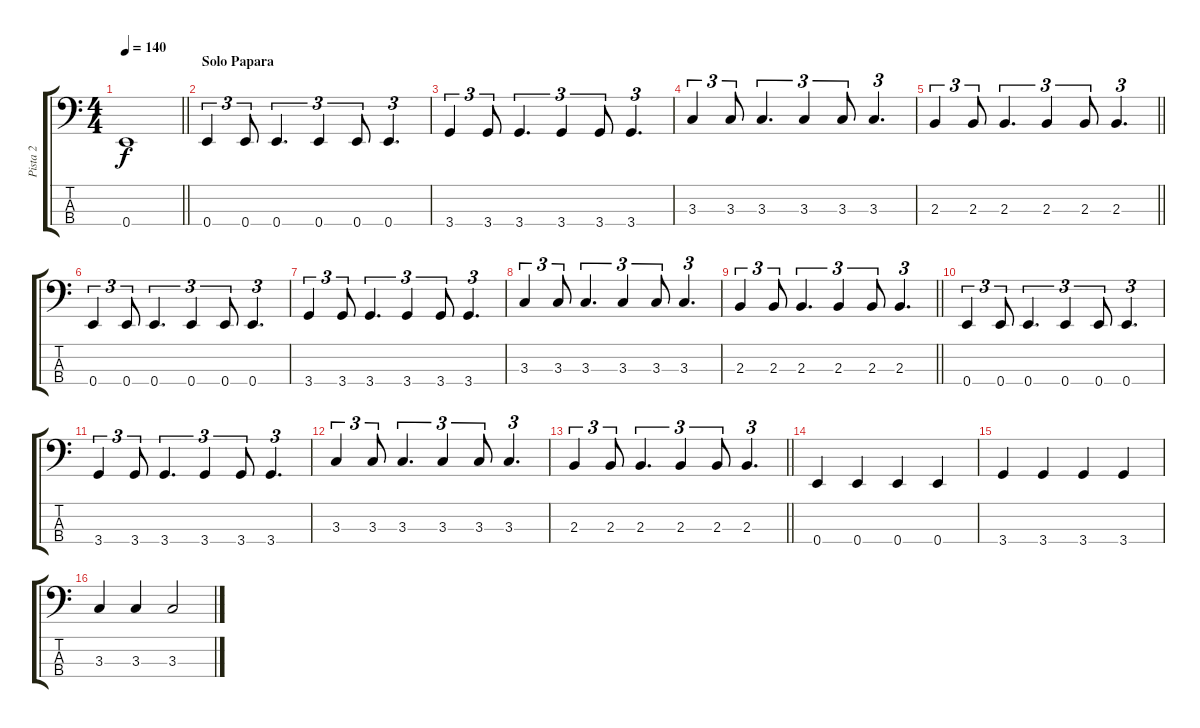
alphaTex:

\track ("Pista 2" "Pista 2") {instrument electricbassfinger}
\staff {score tabs}
\tuning (G2 D2 A1 E1) {hide}
\ts (4 4)
\tempo 140
\clef f4
\barLineRight lightlight
\ks c
0.4{t}.1{dy f} |
\section ("" "Solo Papara")
0.4.4{tu (3 2)} 0.4.8{tu (3 2)} 0.4.4{d tu (3 2)} 0.4.4{tu (3 2)} 0.4.8{tu (3 2)} 0.4.4{d tu (3 2)} |
3.4.4{tu (3 2)} 3.4.8{tu (3 2)} 3.4.4{d tu (3 2)} 3.4.4{tu (3 2)} 3.4.8{tu (3 2)} 3.4.4{d tu (3 2)} |
3.3.4{tu (3 2)} 3.3.8{tu (3 2)} 3.3.4{d tu (3 2)} 3.3.4{tu (3 2)} 3.3.8{tu (3 2)} 3.3.4{d tu (3 2)} |
\barLineRight lightlight
2.3.4{tu (3 2)} 2.3.8{tu (3 2)} 2.3.4{d tu (3 2)} 2.3.4{tu (3 2)} 2.3.8{tu (3 2)} 2.3.4{d tu (3 2)} |
0.4.4{tu (3 2)} 0.4.8{tu (3 2)} 0.4.4{d tu (3 2)} 0.4.4{tu (3 2)} 0.4.8{tu (3 2)} 0.4.4{d tu (3 2)} |
3.4.4{tu (3 2)} 3.4.8{tu (3 2)} 3.4.4{d tu (3 2)} 3.4.4{tu (3 2)} 3.4.8{tu (3 2)} 3.4.4{d tu (3 2)} |
3.3.4{tu (3 2)} 3.3.8{tu (3 2)} 3.3.4{d tu (3 2)} 3.3.4{tu (3 2)} 3.3.8{tu (3 2)} 3.3.4{d tu (3 2)} |
\barLineRight lightlight
2.3.4{tu (3 2)} 2.3.8{tu (3 2)} 2.3.4{d tu (3 2)} 2.3.4{tu (3 2)} 2.3.8{tu (3 2)} 2.3.4{d tu (3 2)} |
0.4.4{tu (3 2)} 0.4.8{tu (3 2)} 0.4.4{d tu (3 2)} 0.4.4{tu (3 2)} 0.4.8{tu (3 2)} 0.4.4{d tu (3 2)} |
3.4.4{tu (3 2)} 3.4.8{tu (3 2)} 3.4.4{d tu (3 2)} 3.4.4{tu (3 2)} 3.4.8{tu (3 2)} 3.4.4{d tu (3 2)} |
3.3.4{tu (3 2)} 3.3.8{tu (3 2)} 3.3.4{d tu (3 2)} 3.3.4{tu (3 2)} 3.3.8{tu (3 2)} 3.3.4{d tu (3 2)} |
\barLineRight lightlight
2.3.4{tu (3 2)} 2.3.8{tu (3 2)} 2.3.4{d tu (3 2)} 2.3.4{tu (3 2)} 2.3.8{tu (3 2)} 2.3.4{d tu (3 2)} |
0.4.4 0.4.4 0.4.4 0.4.4 |
3.4.4 3.4.4 3.4.4 3.4.4 |
3.3.4 3.3.4 3.3.2
